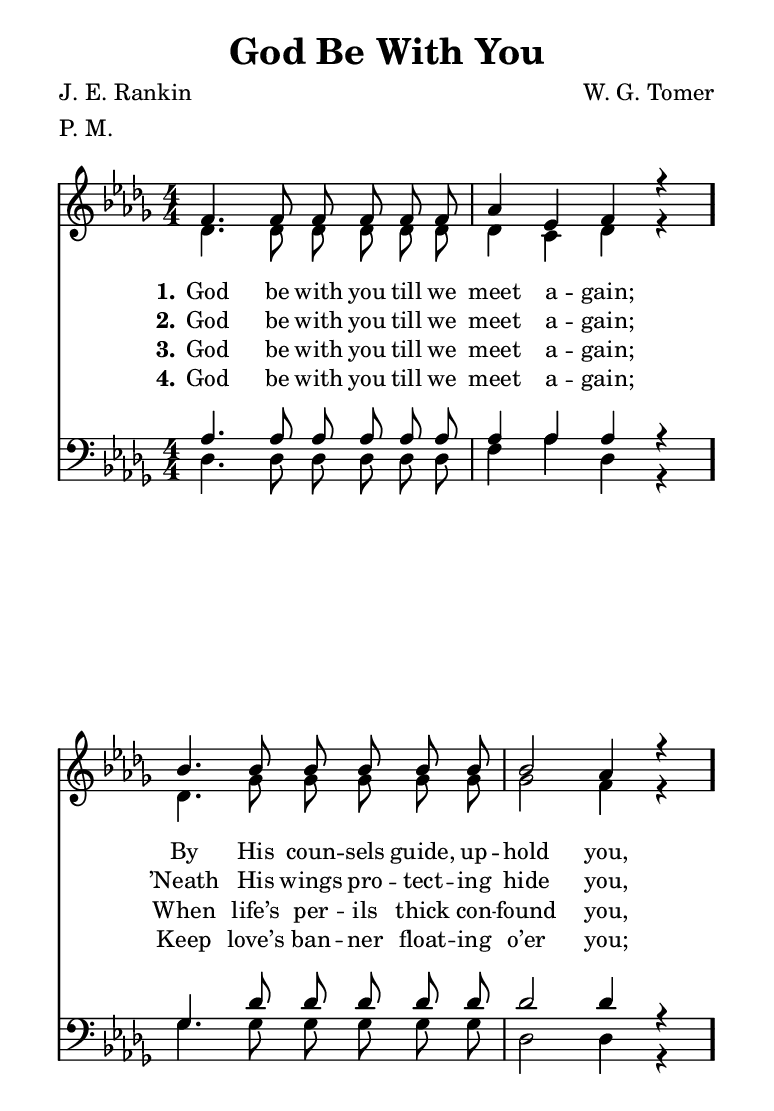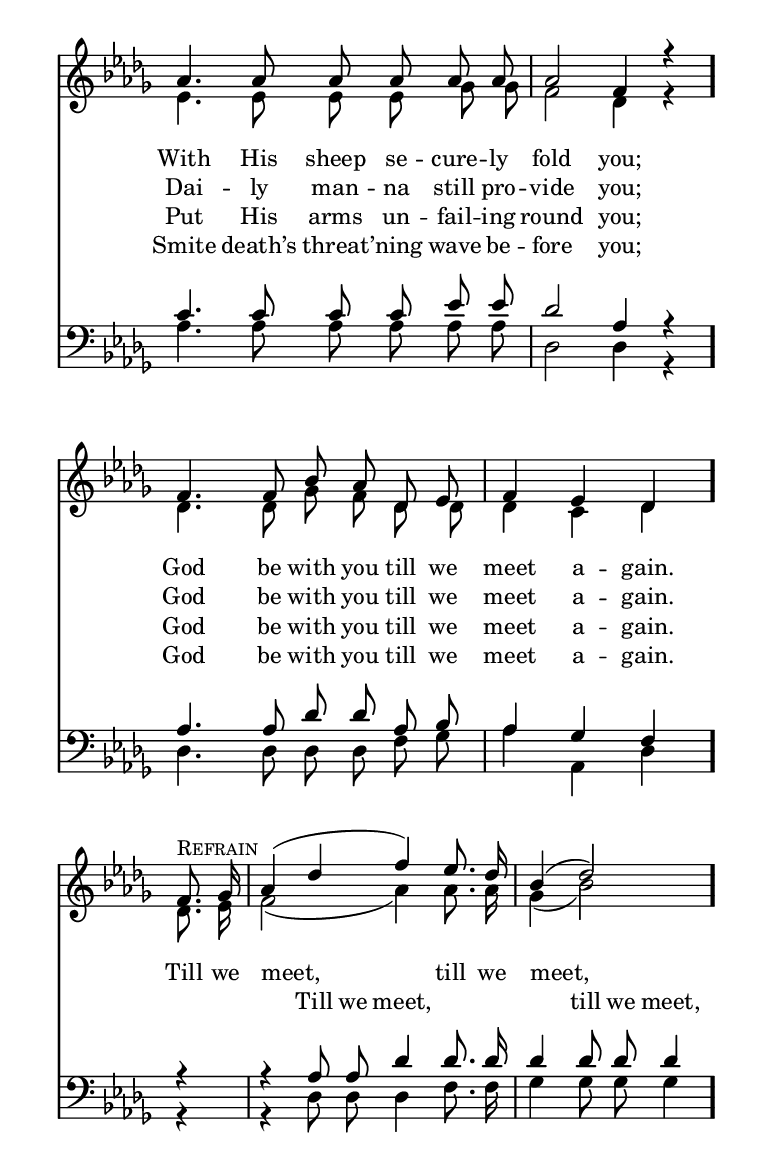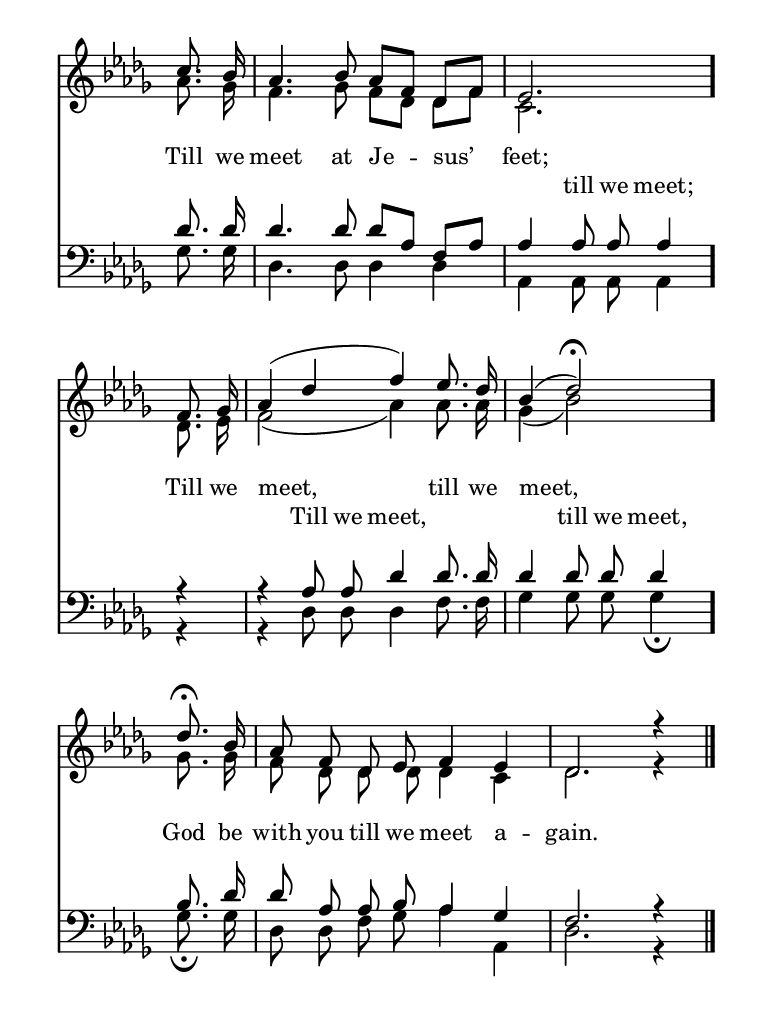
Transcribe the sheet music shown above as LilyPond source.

\include "common/global.ily"
\paper {
  \include "common/paper.ily"
  ragged-last-bottom = ##t
  page-count = #(cond (is-eogsized 2) (#t #f))
  system-count = #(cond (is-eogsized 6) (#t #f))
}

\header{
  hymnnumber = "159"
  title = "God Be With You"
  tunename = ""
  meter = "P. M."
  poet = "J. E. Rankin"
  composer = "W. G. Tomer"
  %copyright = ""
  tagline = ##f
}

ta = { \tempo 4=80 }
tb = { \tempo 4=40 }

global = {
  \include "common/overrides.ily"
  \override Staff.TimeSignature.style = #'numbered
  \time 4/4
  \override Score.MetronomeMark.transparent = ##t % hide all fermata changes too
  \ta
  \key des \major
  \autoBeamOff
}

notesSoprano = {
\global
\relative c' {

  f4. f8 f f f f | aes4 ees f r4 |
  bes4. bes8 bes bes bes bes | bes2 aes4 r4 |
  aes4. aes8 aes aes aes aes | aes2 f4 r4 |
  f4. f8 bes aes des, ees | f4 ees des

  << s^\markup { \small \caps "Refrain" }
  { f8. ges16 | aes4( des f) ees8. des16 | bes4( des2) } >>
  c8. bes16 | aes4. bes8 aes[ f] des[ f] | ees2.
  f8. ges16 | aes4( des f) ees8. des16 | bes4( des2) \fermata
  des8. \fermata bes16 | aes8 f des ees f4 ees | des2. r4

  \bar "|."

}
}

notesAlto = {
\global
\relative e' {

  des4. des8 des des des des | des4 c des r |
  des4. ges8 ges ges ges ges | ges2 f4 r |
  ees4. ees8 ees ees ges ges | f2 des4 r |
  des4. des8 ges f des des | des4 c des

  des8. ees16 | f2( aes4) aes8. aes16 | ges4( bes2)
  aes8. ges16 | f4. ges8 f[ des] des[ f] | c2.
  des8. ees16 | f2( aes4) aes8. aes16 | ges4( bes2)
  ges8. ges16 | f8 des des des des4 c | des2. r4

}
}

notesTenor = {
\global
\relative a {

  aes4. aes8 aes aes aes aes | aes4 aes aes r |
  ges4. des'8 des des des des | des2 des4 r |
  c4. c8 c c ees ees | des2 aes4 r |
  aes4. aes8 des des aes bes | aes4 ges f

  r4 | r4 aes8 aes des4 des8. des16 | des4 des8 des des4
  des8. des16 | des4. des8 des[ aes] f[ aes] | aes4 aes8 aes8 aes4
  r4 | r4 aes8 aes des4 des8. des16 | des4 des8 des des4
  bes8. des16 | des8 aes aes bes aes4 ges | f2. r4

}
}

notesBass = {
\global
\relative f {

  des4. des8 des des des des | f4 aes des, r |
  ges4. ges8 ges ges ges ges | des2 des4 r |
  aes'4. aes8 aes aes aes aes | des,2 des4 r |
  des4. des8 des des f ges | aes4 aes, des

  r4 | r des8 des des4 f8. f16 | ges4 ges8 ges ges4
  ges8. ges16 | des4. des8 des4 des | aes4 aes8 aes aes4 r4 |
  r4 des8 des des4 f8. f16 | ges4 ges8 ges \tb ges4 \fermata
  ges8. \fermata \ta ges16 | des8 des f ges aes4 aes, | des2. r4

}
}

Refrain = \lyricmode {

\break
Till we meet,__ till we meet,__  \bar "."
Till we meet at Je -- sus’ feet; \bar "."
Till we meet,__ till we meet,__ \bar "."
God be with you till we meet a -- gain. \bar "."

}

wordsA = \lyricmode {
\set stanza = "1."

God be with you till we meet a -- gain; \bar "."
By His coun -- sels guide, up -- hold you, \bar "."
With His sheep se -- cure -- ly fold you; \bar "."
God be with you till we meet a -- gain. \bar "."

}

wordsB = \lyricmode {
\set stanza = "2."

God be with you till we meet a -- gain;
’Neath His wings pro -- tect -- ing hide you,
Dai -- ly man -- na still pro -- vide you;
God be with you till we meet a -- gain.

\Refrain

}

wordsC = \lyricmode {
\set stanza = "3."

God be with you till we meet a -- gain;
When life’s per -- ils thick con -- found you,
Put His arms un -- fail -- ing round you;
God be with you till we meet a -- gain.

}

wordsD = \lyricmode {
\set stanza = "4."

God be with you till we meet a -- gain;
Keep love’s ban -- ner float -- ing o’er you;
Smite death’s threat -- ’ning wave be -- fore you;
God be with you till we meet a -- gain.

}

underWords = \lyricmode {

{ \repeat unfold 34 { \skip 4 } }
Till we meet,
{ \repeat unfold 3 { \skip 4 } }
till we meet,
{ \repeat unfold 7 { \skip 4 } }
till we meet;
Till we meet,
{ \repeat unfold 3 { \skip 4 } }
till we meet,

}

\score {
  \context ChoirStaff <<
    \context Staff = upper <<
      \set ChoirStaff.systemStartDelimiter = #'SystemStartBar
      \context Voice  = sopranos { \voiceOne << \notesSoprano >> }
      \context Voice  = altos { \voiceTwo << \notesAlto >> }
      \context Lyrics = one   \lyricsto sopranos \wordsA
      \context Lyrics = two   \lyricsto sopranos \wordsB
      \context Lyrics = three \lyricsto sopranos \wordsC
      \context Lyrics = four  \lyricsto sopranos \wordsD
    >>
    \context Staff = men <<
      \clef bass
      \context Voice  = tenors { \voiceOne << \notesTenor >> }
      \context Voice  = basses { \voiceTwo << \notesBass >> }
    >>
    \context Lyrics = three \lyricsto tenors \underWords
  >>
  \layout {
    \include "common/layout.ily"
  }
  \midi{
    \include "common/midi.ily"
  }
}

\version "2.19.49"  % necessary for upgrading to future LilyPond versions.

% vi:set et ts=2 sw=2 ai nocindent syntax=lilypond:
